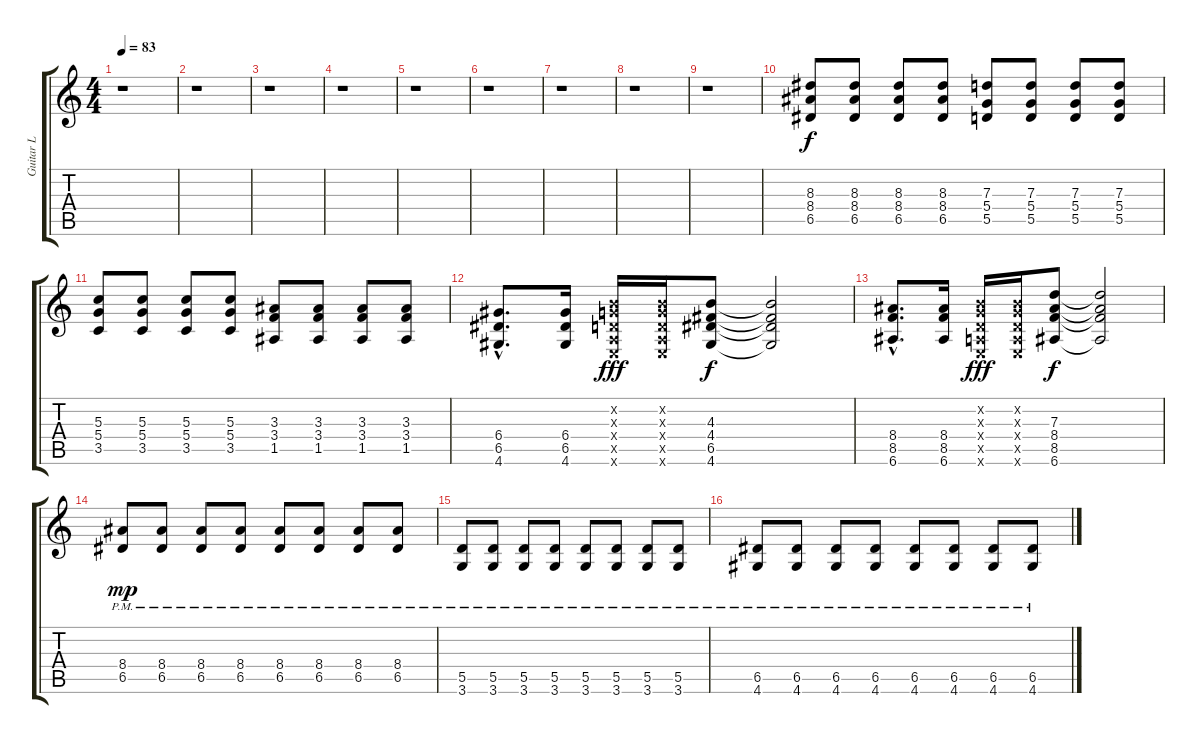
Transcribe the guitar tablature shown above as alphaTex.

\track ("Guitar L" "Guitar L") {instrument overdrivenguitar}
\staff {score tabs}
\tuning (E4 B3 G3 D3 A2 E2) {hide}
\ts (4 4)
\tempo 83
\clef g2
\ks c
r.1{dy f instrument overdrivenguitar} |
r.1 |
r.1 |
r.1 |
r.1 |
r.1 |
r.1 |
r.1 |
r.1 |
(8.3 8.4 6.5).8 (8.3 8.4 6.5).8 (8.3 8.4 6.5).8 (8.3 8.4 6.5).8 (7.3 5.4 5.5).8 (7.3 5.4 5.5).8 (7.3 5.4 5.5).8 (7.3 5.4 5.5).8 |
(5.3 5.4 3.5).8 (5.3 5.4 3.5).8 (5.3 5.4 3.5).8 (5.3 5.4 3.5).8 (3.3 3.4 1.5).8 (3.3 3.4 1.5).8 (3.3 3.4 1.5).8 (3.3 3.4 1.5).8 |
(6.4{hac} 6.5{hac} 4.6{hac}).8{d} (6.4 6.5 4.6).16 (0.2{x} 0.3{x} 0.4{x} 0.5{x} 0.6{x}).16{dy fff} (0.2{x} 0.3{x} 0.4{x} 0.5{x} 0.6{x}).16 (4.3 4.4 6.5 4.6).8{dy f} (4.3{t} 4.4{t} 6.5{t} 4.6{t}).2 |
(8.4{hac} 8.5{hac} 6.6{hac}).8{d} (8.4 8.5 6.6).16 (0.2{x} 0.3{x} 0.4{x} 0.5{x} 0.6{x}).16{dy fff} (0.2{x} 0.3{x} 0.4{x} 0.5{x} 0.6{x}).16 (7.3 8.4 8.5 6.6).8{dy f} (7.3{t} 8.4{t} 8.5{t} 6.6{t}).2 |
(8.4{pm} 6.5{pm}).8{dy mp} (8.4{pm} 6.5{pm}).8 (8.4{pm} 6.5{pm}).8 (8.4{pm} 6.5{pm}).8 (8.4{pm} 6.5{pm}).8 (8.4{pm} 6.5{pm}).8 (8.4{pm} 6.5{pm}).8 (8.4{pm} 6.5{pm}).8 |
(5.5{pm} 3.6{pm}).8 (5.5{pm} 3.6{pm}).8 (5.5{pm} 3.6{pm}).8 (5.5{pm} 3.6{pm}).8 (5.5{pm} 3.6{pm}).8 (5.5{pm} 3.6{pm}).8 (5.5{pm} 3.6{pm}).8 (5.5{pm} 3.6{pm}).8 |
(6.5{pm} 4.6{pm}).8 (6.5{pm} 4.6{pm}).8 (6.5{pm} 4.6{pm}).8 (6.5{pm} 4.6{pm}).8 (6.5{pm} 4.6{pm}).8 (6.5{pm} 4.6{pm}).8 (6.5{pm} 4.6{pm}).8 (6.5{pm} 4.6{pm}).8
